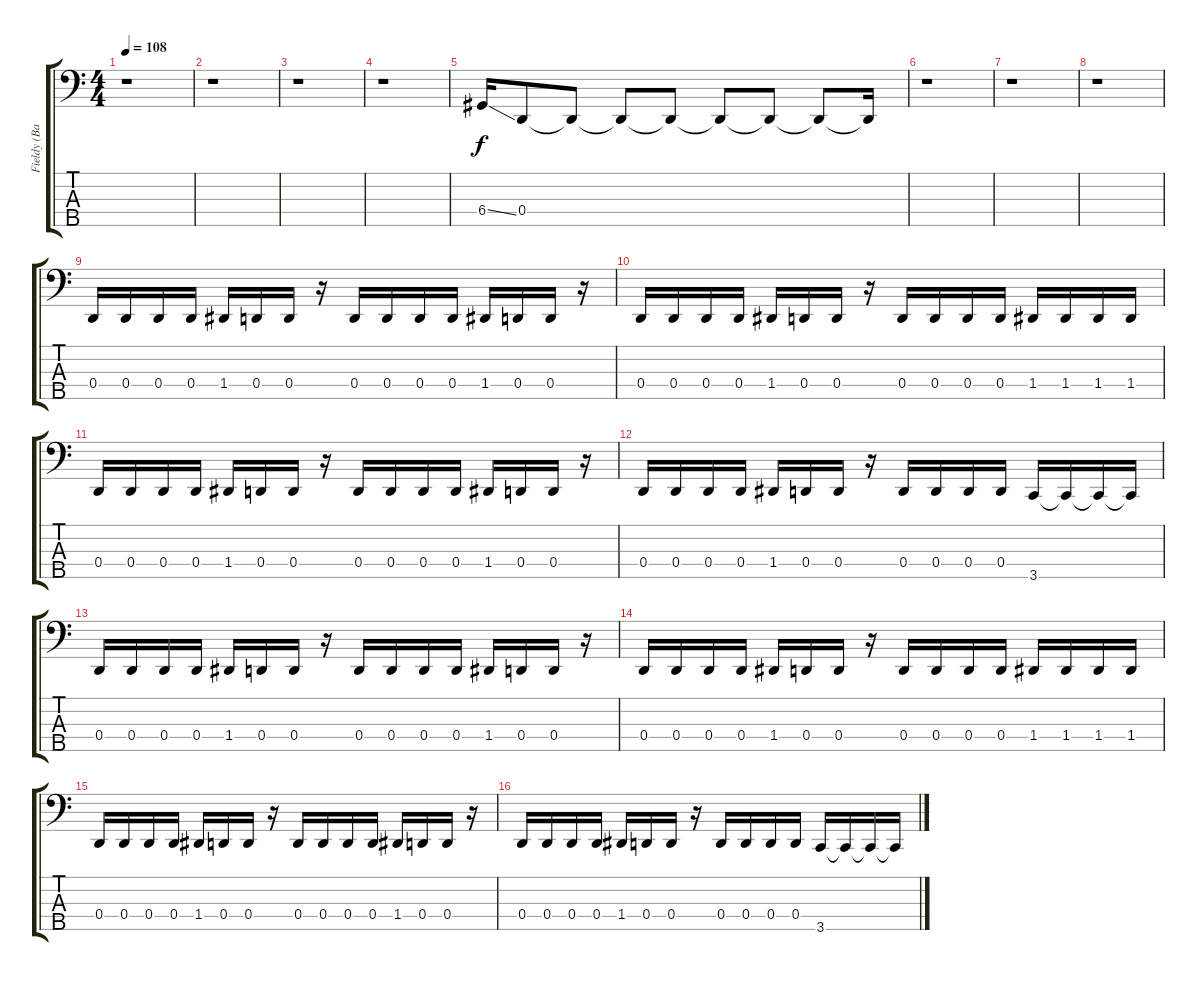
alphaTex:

\track ("Fieldy (Basse)" "Fieldy (Ba") {instrument slapbass1}
\staff {score tabs}
\tuning (F2 C2 G1 D1 A0) {hide}
\ts (4 4)
\tempo 108
\clef f4
\ks c
r.1{dy f} |
r.1 |
r.1 |
r.1 |
6.4{ss}.16{volume 13 instrument electricbassfinger} 0.4.8 0.4{t}.8 0.4{t}.8 0.4{t}.8 0.4{t}.8 0.4{t}.8 0.4{t}.8 0.4{t}.16 |
r.1 |
r.1 |
r.1 |
0.4.16{volume 16 instrument slapbass1} 0.4.16 0.4.16 0.4.16 1.4.16 0.4.16 0.4.16 r.16 0.4.16 0.4.16 0.4.16 0.4.16 1.4.16 0.4.16 0.4.16 r.16 |
0.4.16 0.4.16 0.4.16 0.4.16 1.4.16 0.4.16 0.4.16 r.16 0.4.16 0.4.16 0.4.16 0.4.16 1.4.16 1.4.16 1.4.16 1.4.16 |
0.4.16 0.4.16 0.4.16 0.4.16 1.4.16 0.4.16 0.4.16 r.16 0.4.16 0.4.16 0.4.16 0.4.16 1.4.16 0.4.16 0.4.16 r.16 |
0.4.16 0.4.16 0.4.16 0.4.16 1.4.16 0.4.16 0.4.16 r.16 0.4.16 0.4.16 0.4.16 0.4.16 3.5.16 3.5{t}.16 3.5{t}.16 3.5{t}.16 |
0.4.16 0.4.16 0.4.16 0.4.16 1.4.16 0.4.16 0.4.16 r.16 0.4.16 0.4.16 0.4.16 0.4.16 1.4.16 0.4.16 0.4.16 r.16 |
0.4.16 0.4.16 0.4.16 0.4.16 1.4.16 0.4.16 0.4.16 r.16 0.4.16 0.4.16 0.4.16 0.4.16 1.4.16 1.4.16 1.4.16 1.4.16 |
0.4.16 0.4.16 0.4.16 0.4.16 1.4.16 0.4.16 0.4.16 r.16 0.4.16 0.4.16 0.4.16 0.4.16 1.4.16 0.4.16 0.4.16 r.16 |
0.4.16 0.4.16 0.4.16 0.4.16 1.4.16 0.4.16 0.4.16 r.16 0.4.16 0.4.16 0.4.16 0.4.16 3.5.16 3.5{t}.16 3.5{t}.16 3.5{t}.16
